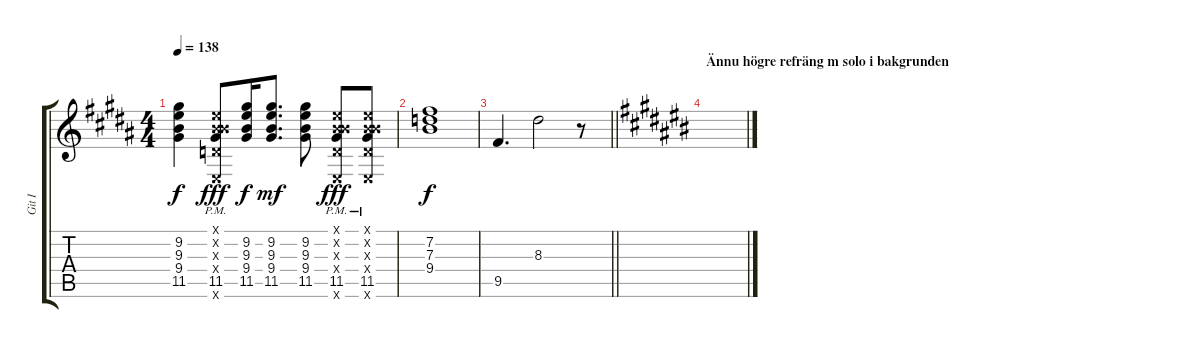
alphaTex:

\track ("Git I" "Git I") {instrument overdrivenguitar}
\staff {score tabs}
\tuning (E4 B3 G3 D3 A2 E2) {hide}
\ts (4 4)
\tempo 138
\clef g2
\ks b
(9.2 9.3 9.4 11.5).4{dy f} (0.1{x} 0.2{x} 4.3{x} 0.4{x} 11.5{pm} 0.6{x}).8{dy fff} (9.2 9.3 9.4 11.5).16{dy f} (9.2 9.3 9.4 11.5).8{d dy mf} (9.2 9.3 9.4 11.5).8 (0.1{x} 0.2{x} 4.3{x} 0.4{x} 11.5{pm} 0.6{x}).8{dy fff} (0.1{x} 0.2{x} 4.3{x} 0.4{x} 11.5{pm} 0.6{x}).8 |
(7.2 7.3 9.4).1{dy f} |
\barLineRight lightlight
9.5.4{d volume 16} 8.3.2 r.8 |
\section ("" "Ännu högre refräng m solo i bakgrunden")
\ks c#
